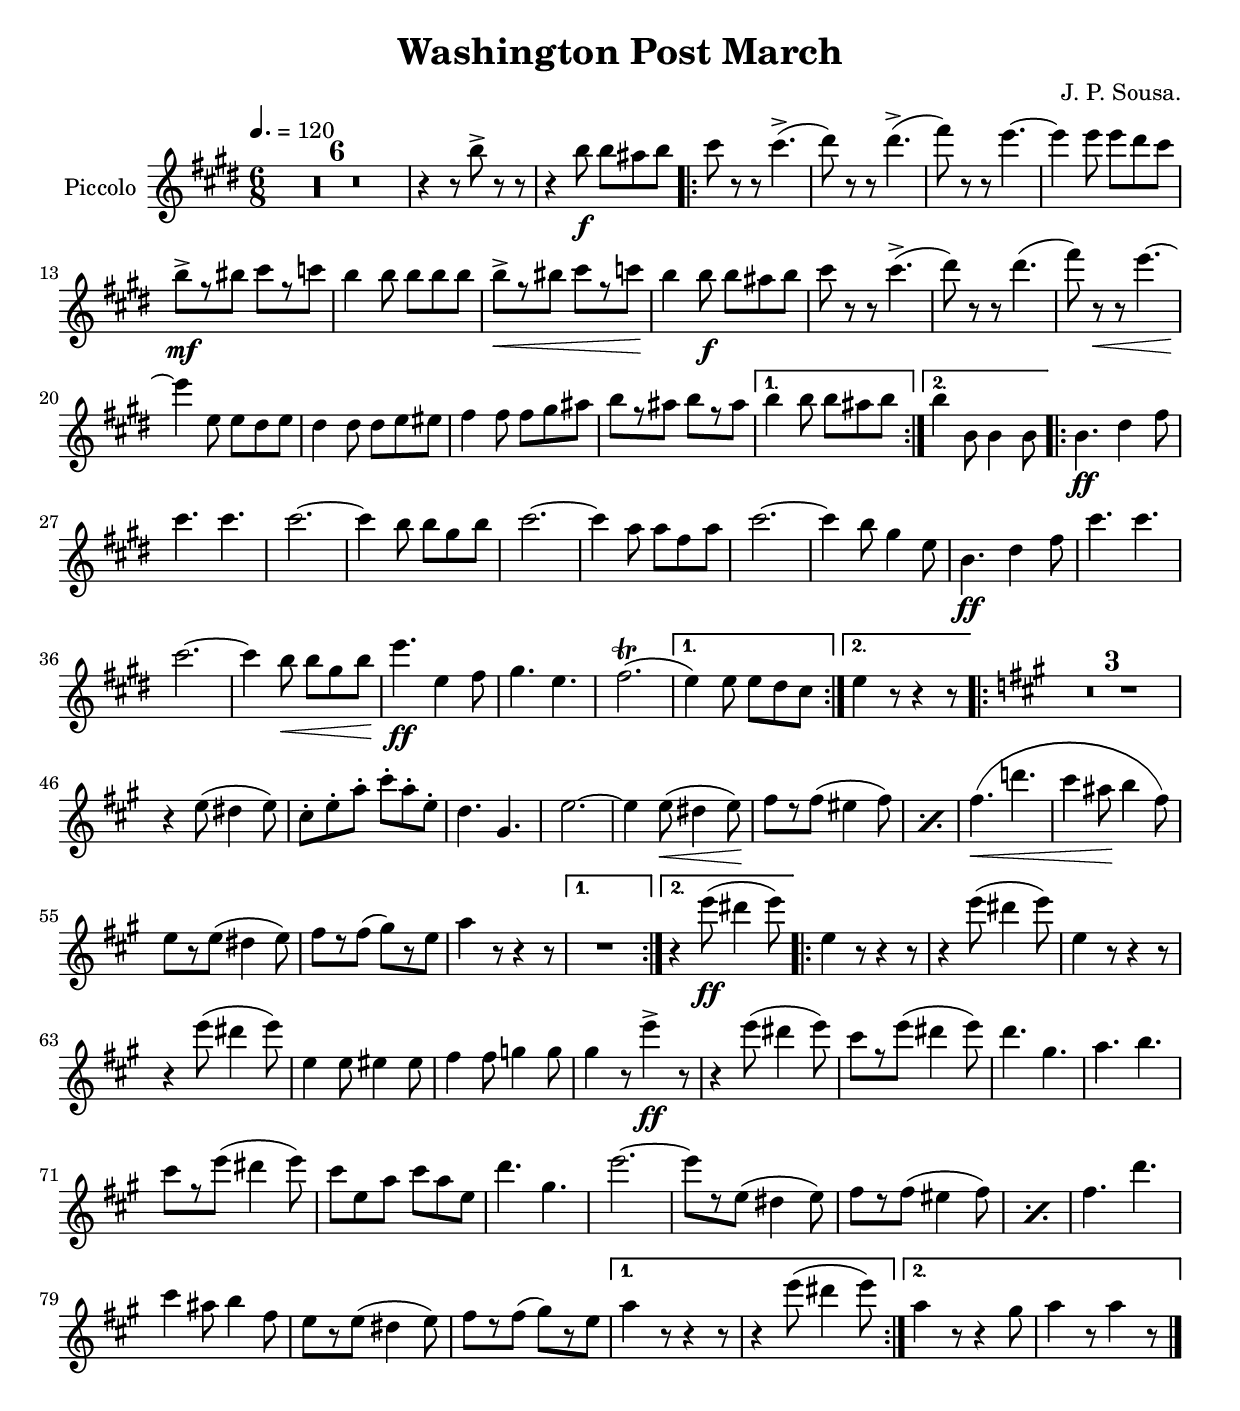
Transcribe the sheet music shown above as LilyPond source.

\version "2.20.0"

\header {
  title = "Washington Post March"
  composer = "J. P. Sousa."
}

\version "2.20.0"

piccoloNotes = \relative c'' {
  \transposition des
  \key e \major
  \time 6/8
  \tempo 4. = 120
  \compressFullBarRests
  R1*6/8*6
  r4 r8 b'-> r8 r8
  r4 b8\f b ais b
  \repeat volta 2
  {
    cis r8 r8 cis4.-> (dis8) r8 r8 dis4.->
    (fis8) r8 r8 e4. ~e4 e8 e8 dis8 cis8
    b->\mf [r bis] cis [r c] b4 b8 b b b
    \crescHairpin b->\< [r bis] cis [r c] \! b4 b8\f b ais b
    cis r r cis4.-> (dis8) r r dis4.
    (fis8) \crescHairpin r\< r e4.
    ~e4 \! e,8 e dis e
    dis4 dis8 dis e eis fis4 fis8 fis gis ais
    b [r ais] b [r ais]
    |
  }
  \alternative {
    { b4 b8 b ais b| }
    { b4 b,8 b4 b8 | }
  }
  \repeat volta 2
  {
    b4.\ff dis4 fis8 cis'4. cis4.
    cis2. ~cis4 b8 b gis b
    cis2. ~cis4 a8 a fis a
    cis2. ~cis4 b8 gis4 e8
    b4.\ff dis4 fis8 cis'4. cis4.
    cis2. ~cis4 \crescHairpin b8\< b gis b\!
    e4.\ff e,4 fis8 gis4. e4. fis2.\trill (
  }
  \alternative {
    { e4) e8 e dis cis| }
    { e4] r8 r4 r8 | }
  }
  \repeat volta 2
  {
    \key a \major
    R1*6/8*3
    r4 e8 (dis4 e8) cis\staccato e\staccato a\staccato cis\staccato a\staccato e\staccato
    d4. gis,4. e'2.
    ~e4 \crescHairpin e8\< (dis4 e8)\!
    \repeat percent 2 {fis [r fis] (eis4 fis8)}
    \crescHairpin fis4.\< (d'!4. cis4 ais8\! b4 fis8)
    e [r e] (dis4 e8) fis8 [r fis] (gis) [r e]
    a4 r8 r4 r8
  }
  \alternative {
    { R1*6/8 | }
    { r4 e'8\ff (dis4 e8) | }
  }
  \repeat volta 2
  {
    e,4 r8 r4 r8
    r4 e'8 (dis4 e8)
    e,4 r8 r4 r8
    r4 e'8 (dis4 e8)
    e,4 e8 eis4 eis8 fis4 fis8 g4 g8
    gis4 r8 e'4->\ff r8 r4 e8 (dis4 e8)
    cis [r e] (dis4 e8) d4. gis,4.
    a4. b4. cis8 [r e] (dis4 e8)
    cis e, a cis a e d'4. gis,4.
    e'2. ~e8 [r e,] (dis4 e8) \repeat percent 2 {fis [r fis] (eis4 fis8)}
    fis4. d'4. cis4 ais8 b4 fis8
    e [r e] (dis4 e8) fis [r fis] (gis) [r e]

  }
  \alternative {
    { a4 r8 r4 r8 r4 e'8 (dis4 e8)| }
    { a,4 r8 r4 gis8 a4 r8 a4 r8 | \bar "|." }
  }


}


\score {
  <<
    \new Staff \with { instrumentName = "Piccolo" } \piccoloNotes
  >>
}
\score {
  \unfoldRepeats
  <<
    \new Staff \with { instrumentName = "Piccolo" midiInstrument="piccolo" } \piccoloNotes
  >>
  \midi {}
}

